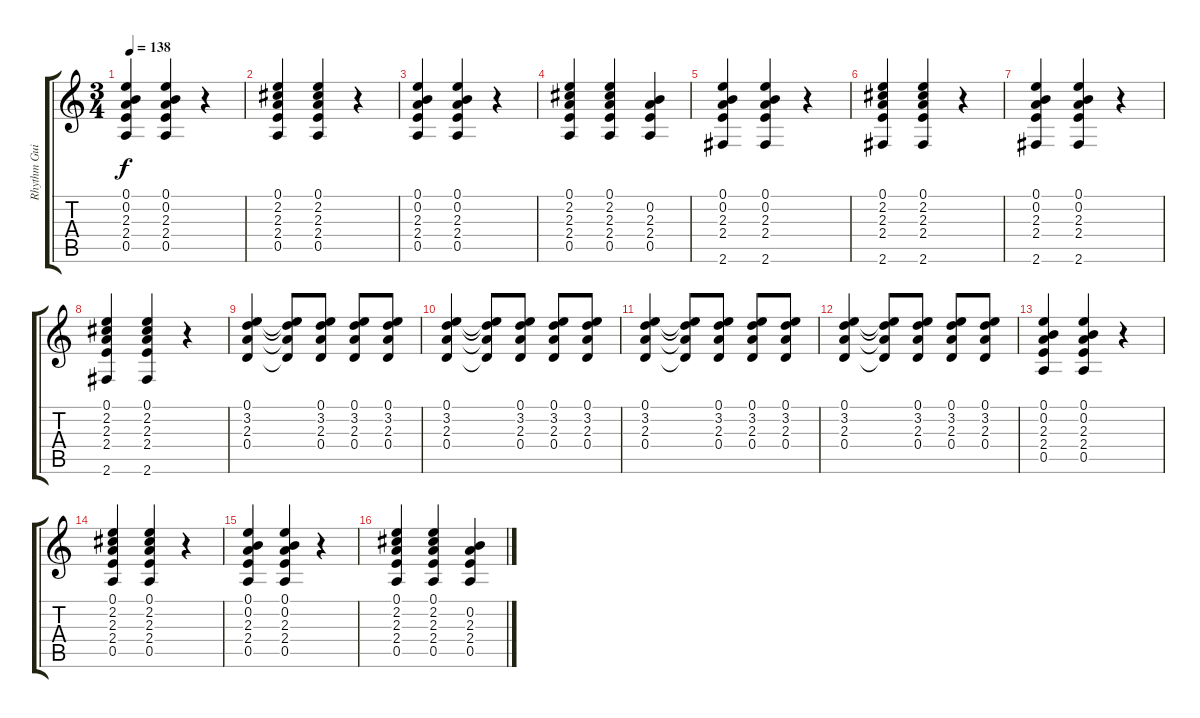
\track ("Rhythm Guitar" "Rhythm Gui") {instrument distortionguitar}
\staff {score tabs}
\tuning (E4 B3 G3 D3 A2 E2) {hide}
\ts (3 4)
\tempo 138
\clef g2
\ks c
(0.1 0.2 2.3 2.4 0.5).4{dy f} (0.1 0.2 2.3 2.4 0.5).4 r.4 |
(0.1 2.2 2.3 2.4 0.5).4 (0.1 2.2 2.3 2.4 0.5).4 r.4 |
(0.1 0.2 2.3 2.4 0.5).4 (0.1 0.2 2.3 2.4 0.5).4 r.4 |
(0.1 2.2 2.3 2.4 0.5).4 (0.1 2.2 2.3 2.4 0.5).4 (0.2 2.3 2.4 0.5).4 |
(0.1 0.2 2.3 2.4 2.6).4 (0.1 0.2 2.3 2.4 2.6).4 r.4 |
(0.1 2.2 2.3 2.4 2.6).4 (0.1 2.2 2.3 2.4 2.6).4 r.4 |
(0.1 0.2 2.3 2.4 2.6).4 (0.1 0.2 2.3 2.4 2.6).4 r.4 |
(0.1 2.2 2.3 2.4 2.6).4 (0.1 2.2 2.3 2.4 2.6).4 r.4 |
(0.1 3.2 2.3 0.4).4 (0.1{t} 3.2{t} 2.3{t} 0.4{t}).8 (0.1 3.2 2.3 0.4).8 (0.1 3.2 2.3 0.4).8 (0.1 3.2 2.3 0.4).8 |
(0.1 3.2 2.3 0.4).4 (0.1{t} 3.2{t} 2.3{t} 0.4{t}).8 (0.1 3.2 2.3 0.4).8 (0.1 3.2 2.3 0.4).8 (0.1 3.2 2.3 0.4).8 |
(0.1 3.2 2.3 0.4).4 (0.1{t} 3.2{t} 2.3{t} 0.4{t}).8 (0.1 3.2 2.3 0.4).8 (0.1 3.2 2.3 0.4).8 (0.1 3.2 2.3 0.4).8 |
(0.1 3.2 2.3 0.4).4 (0.1{t} 3.2{t} 2.3{t} 0.4{t}).8 (0.1 3.2 2.3 0.4).8 (0.1 3.2 2.3 0.4).8 (0.1 3.2 2.3 0.4).8 |
(0.1 0.2 2.3 2.4 0.5).4 (0.1 0.2 2.3 2.4 0.5).4 r.4 |
(0.1 2.2 2.3 2.4 0.5).4 (0.1 2.2 2.3 2.4 0.5).4 r.4 |
(0.1 0.2 2.3 2.4 0.5).4 (0.1 0.2 2.3 2.4 0.5).4 r.4 |
(0.1 2.2 2.3 2.4 0.5).4 (0.1 2.2 2.3 2.4 0.5).4 (0.2 2.3 2.4 0.5).4
